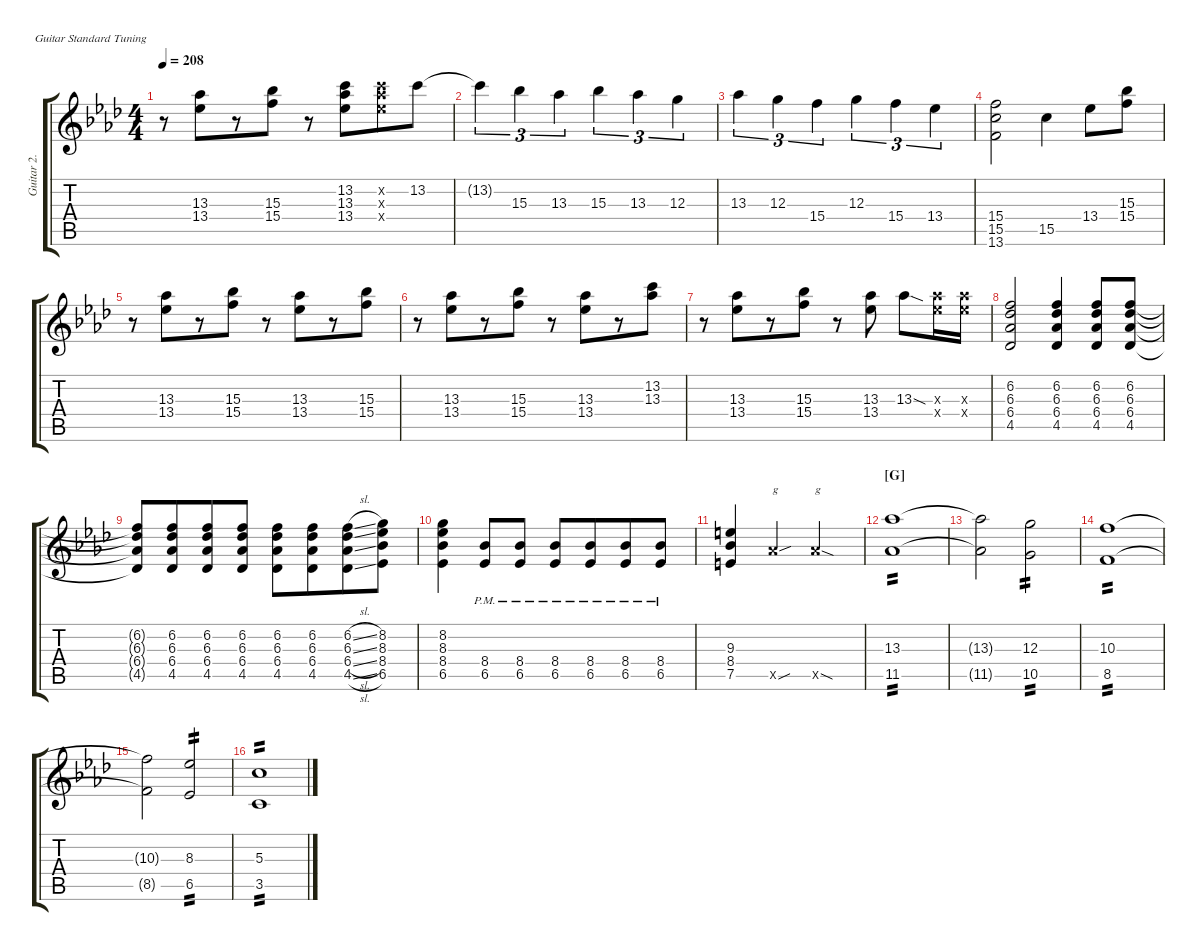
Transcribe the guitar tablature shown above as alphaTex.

\defaultSystemsLayout 4
\hideDynamics
\otherSystemsTrackNameOrientation horizontal
\track ("Guitar 2." "Guitar 2.") {defaultSystemsLayout 4 instrument overdrivenguitar}
\staff {score tabs}
\tuning (E4 B3 G3 D3 A2 E2)
\ts (4 4)
\tempo 208
\clef g2
\ks fminor
r.8{dy mf} (13.3{acc b} 13.4{acc b}).8{beam merge} r.8{beam merge} (15.3{acc b} 15.4{acc forcenatural}).8 r.8 (13.3{acc b} 13.4{acc b} 13.2{acc forcenatural}).8{beam merge} (13.3{x acc b} 13.4{x acc b} 13.2{x acc forcenatural}).8{beam merge} 13.2{acc forcenatural}.8 |
13.2{t acc forcenatural}.4{tu (3 2)} 15.3{acc b}.4{tu (3 2)} 13.3{acc b}.4{tu (3 2)} 15.3{acc b}.4{tu (3 2)} 13.3{acc b}.4{tu (3 2)} 12.3{acc forcenatural}.4{tu (3 2)} |
13.3{acc b}.4{tu (3 2)} 12.3{acc forcenatural}.4{tu (3 2)} 15.4{acc forcenatural}.4{tu (3 2)} 12.3{acc forcenatural}.4{tu (3 2)} 15.4{acc forcenatural}.4{tu (3 2)} 13.4{acc b}.4{tu (3 2)} |
(15.4{acc forcenatural} 15.5{acc forcenatural} 13.6{acc forcenatural}).2 15.5{acc forcenatural}.4 13.4{acc b}.8 (15.4{acc forcenatural} 15.3{acc b}).8 |
r.8 (13.3{acc b} 13.4{acc b}).8{beam merge} r.8{beam merge} (15.3{acc b} 15.4{acc forcenatural}).8 r.8 (13.3{acc b} 13.4{acc b}).8{beam merge} r.8{beam merge} (15.3{acc b} 15.4{acc forcenatural}).8 |
r.8 (13.3{acc b} 13.4{acc b}).8{beam merge} r.8{beam merge} (15.3{acc b} 15.4{acc forcenatural}).8 r.8 (13.3{acc b} 13.4{acc b}).8{beam merge} r.8{beam merge} (13.3{acc b} 13.2{acc forcenatural}).8 |
r.8 (13.3{acc b} 13.4{acc b}).8{beam merge} r.8{beam merge} (15.3{acc b} 15.4{acc forcenatural}).8 r.8 (13.3{acc b} 13.4{acc b}).8{beam split} 13.3{sod acc b}.8 (13.3{x acc b} 13.4{x acc b}).16{beam merge} (13.3{x acc b} 13.4{x acc b}).16{beam split} |
(4.5{acc b} 6.4{acc b} 6.3{acc b} 6.2{acc forcenatural}).2 (4.5{acc b} 6.4{acc b} 6.3{acc b} 6.2{acc forcenatural}).4 (4.5{acc b} 6.4{acc b} 6.3{acc b} 6.2{acc forcenatural}).8 (4.5{acc b} 6.4{acc b} 6.3{acc b} 6.2{acc forcenatural}).8 |
(4.5{t acc b} 6.4{t acc b} 6.3{t acc b} 6.2{t acc forcenatural}).8 (4.5{acc b} 6.4{acc b} 6.3{acc b} 6.2{acc forcenatural}).8{beam merge} (4.5{acc b} 6.4{acc b} 6.3{acc b} 6.2{acc forcenatural}).8{beam merge} (4.5{acc b} 6.4{acc b} 6.3{acc b} 6.2{acc forcenatural}).8 (4.5{acc b} 6.4{acc b} 6.3{acc b} 6.2{acc forcenatural}).8{beam merge} (4.5{acc b} 6.4{acc b} 6.3{acc b} 6.2{acc forcenatural}).8{beam merge} (4.5{sl acc b} 6.4{sl acc b} 6.3{sl acc b} 6.2{sl acc forcenatural}).8 (6.5{acc b} 8.4{acc b} 8.3{acc b} 8.2{acc forcenatural}).8 |
(6.5{acc b} 8.4{acc b} 8.3{acc b} 8.2{acc forcenatural}).4 (6.5{pm acc b} 8.4{pm acc b}).8 (6.5{pm acc b} 8.4{pm acc b}).8 (6.5{pm acc b} 8.4{pm acc b}).8 (6.5{pm acc b} 8.4{pm acc b}).8{beam merge} (6.5{pm acc b} 8.4{pm acc b}).8 (6.5{pm acc b} 8.4{pm acc b}).8 |
(7.5{acc forcenatural} 8.4{acc b} 9.3{acc forcenatural}).4 11.5{sou x acc b}.4{txt "g"} 11.5{sod x acc b}.2{txt "g"} |
\section ("G" "")
(11.5{acc b} 13.3{acc b}).1{tp 2} |
(11.5{t acc b} 13.3{t acc b}).2 (10.5{acc forcenatural} 12.3{acc forcenatural}).2{tp 2} |
(8.5{acc forcenatural} 10.3{acc forcenatural}).1{tp 2} |
(8.5{t acc forcenatural} 10.3{t acc forcenatural}).2 (6.5{acc b} 8.3{acc b}).2{tp 2} |
(3.5{acc forcenatural} 5.3{acc forcenatural}).1{tp 2}
